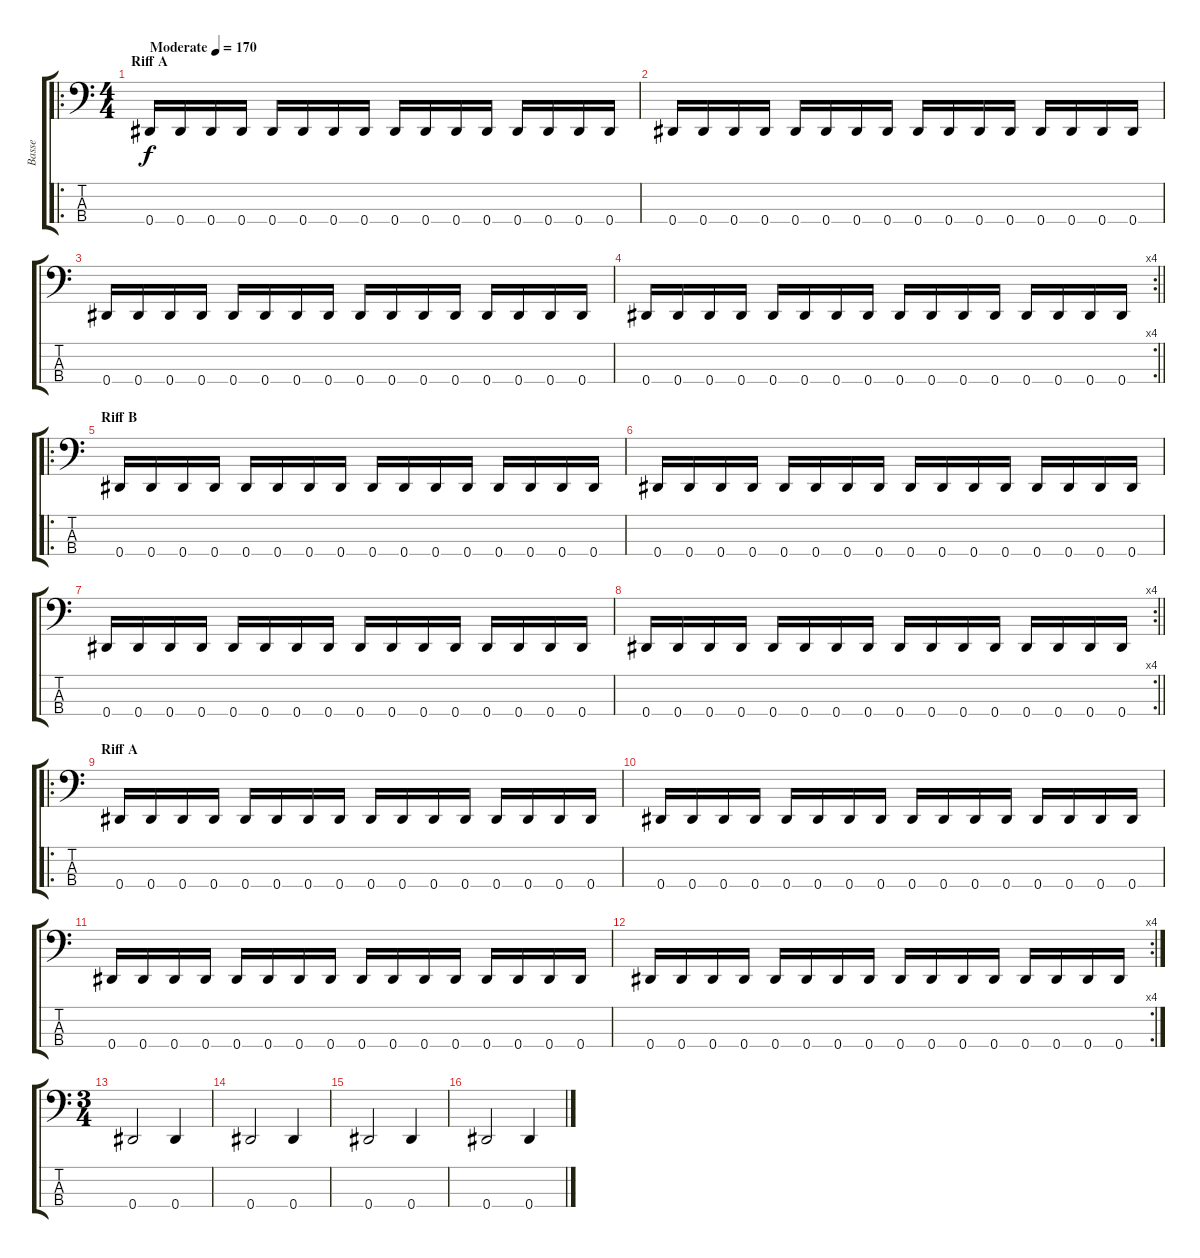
\track ("Basse" "Basse") {instrument electricbassfinger}
\staff {score tabs}
\tuning (Gb2 Db2 Ab1 Eb1) {hide}
\ro
\ts (4 4)
\section ("" "Riff A")
\tempo (170 "Moderate")
\clef f4
\ks c
0.4.16{dy f instrument electricbassfinger} 0.4.16 0.4.16 0.4.16 0.4.16 0.4.16 0.4.16 0.4.16 0.4.16 0.4.16 0.4.16 0.4.16 0.4.16 0.4.16 0.4.16 0.4.16 |
0.4.16 0.4.16 0.4.16 0.4.16 0.4.16 0.4.16 0.4.16 0.4.16 0.4.16 0.4.16 0.4.16 0.4.16 0.4.16 0.4.16 0.4.16 0.4.16 |
0.4.16 0.4.16 0.4.16 0.4.16 0.4.16 0.4.16 0.4.16 0.4.16 0.4.16 0.4.16 0.4.16 0.4.16 0.4.16 0.4.16 0.4.16 0.4.16 |
\rc 4
\barLineRight lightlight
0.4.16 0.4.16 0.4.16 0.4.16 0.4.16 0.4.16 0.4.16 0.4.16 0.4.16 0.4.16 0.4.16 0.4.16 0.4.16 0.4.16 0.4.16 0.4.16 |
\ro
\section ("" "Riff B")
0.4.16 0.4.16 0.4.16 0.4.16 0.4.16 0.4.16 0.4.16 0.4.16 0.4.16 0.4.16 0.4.16 0.4.16 0.4.16 0.4.16 0.4.16 0.4.16 |
0.4.16 0.4.16 0.4.16 0.4.16 0.4.16 0.4.16 0.4.16 0.4.16 0.4.16 0.4.16 0.4.16 0.4.16 0.4.16 0.4.16 0.4.16 0.4.16 |
0.4.16 0.4.16 0.4.16 0.4.16 0.4.16 0.4.16 0.4.16 0.4.16 0.4.16 0.4.16 0.4.16 0.4.16 0.4.16 0.4.16 0.4.16 0.4.16 |
\rc 4
\barLineRight lightlight
0.4.16 0.4.16 0.4.16 0.4.16 0.4.16 0.4.16 0.4.16 0.4.16 0.4.16 0.4.16 0.4.16 0.4.16 0.4.16 0.4.16 0.4.16 0.4.16 |
\ro
\section ("" "Riff A")
0.4.16 0.4.16 0.4.16 0.4.16 0.4.16 0.4.16 0.4.16 0.4.16 0.4.16 0.4.16 0.4.16 0.4.16 0.4.16 0.4.16 0.4.16 0.4.16 |
0.4.16 0.4.16 0.4.16 0.4.16 0.4.16 0.4.16 0.4.16 0.4.16 0.4.16 0.4.16 0.4.16 0.4.16 0.4.16 0.4.16 0.4.16 0.4.16 |
0.4.16 0.4.16 0.4.16 0.4.16 0.4.16 0.4.16 0.4.16 0.4.16 0.4.16 0.4.16 0.4.16 0.4.16 0.4.16 0.4.16 0.4.16 0.4.16 |
\rc 4
0.4.16 0.4.16 0.4.16 0.4.16 0.4.16 0.4.16 0.4.16 0.4.16 0.4.16 0.4.16 0.4.16 0.4.16 0.4.16 0.4.16 0.4.16 0.4.16 |
\ts (3 4)
0.4.2 0.4.4 |
0.4.2 0.4.4 |
0.4.2 0.4.4 |
0.4.2 0.4.4
